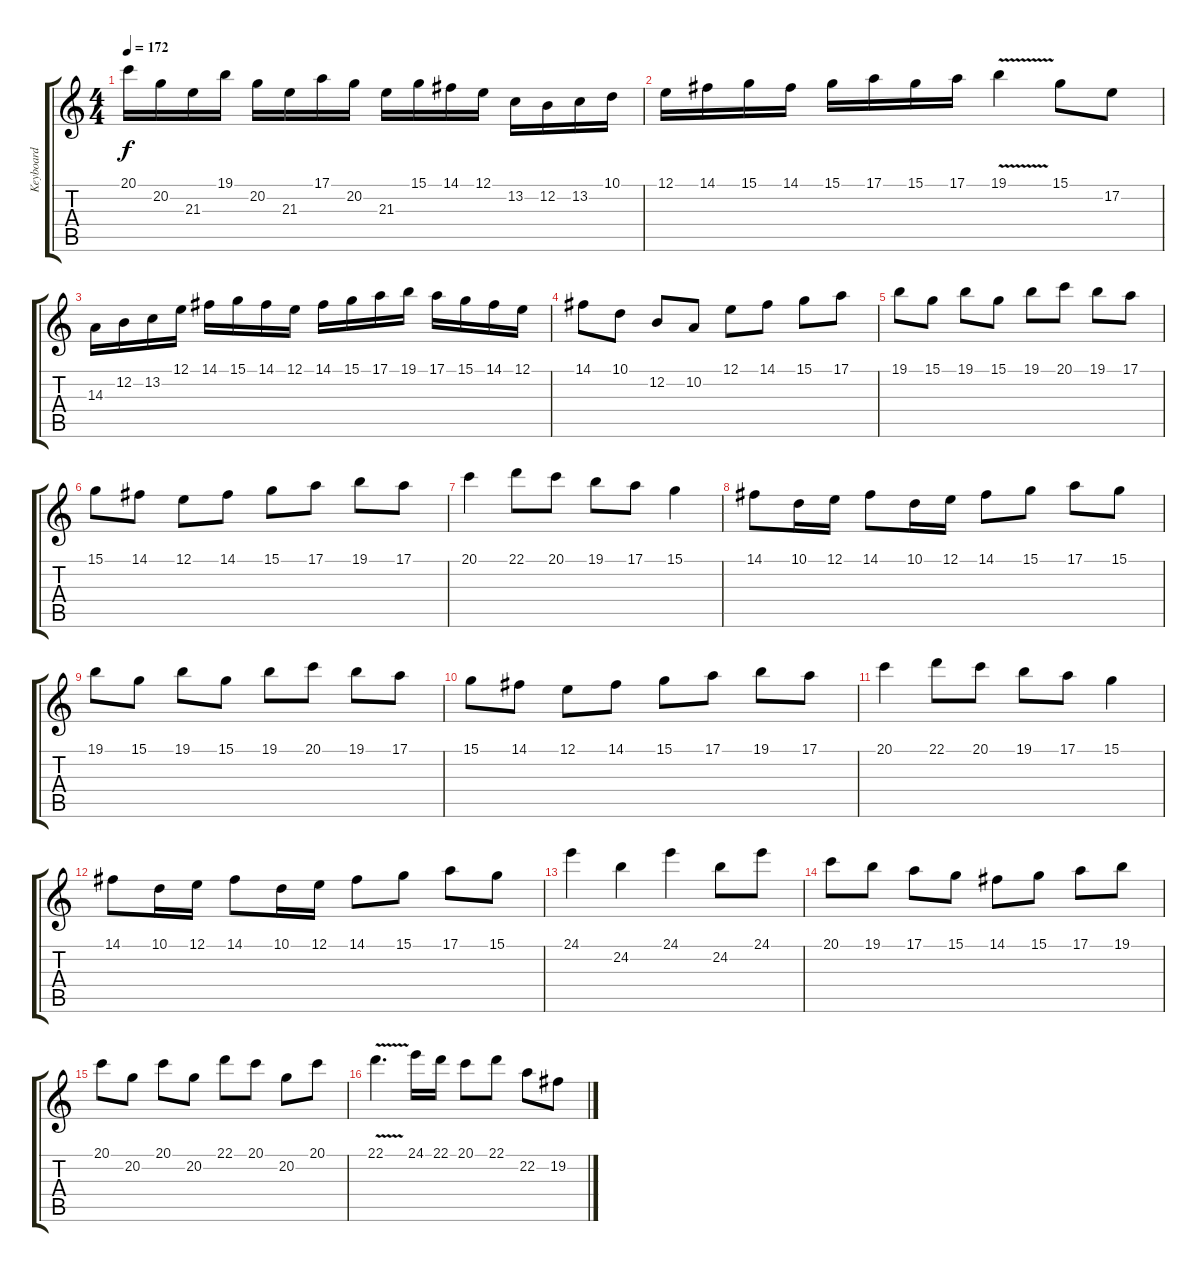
\track ("Keyboard" "Keyboard") {instrument lead2sawtooth}
\staff {score tabs}
\tuning (E4 B3 G3 D3 A2 E2) {hide}
\ts (4 4)
\tempo 172
\clef g2
\ks c
20.1.16{dy f} 20.2.16 21.3.16 19.1.16 20.2.16 21.3.16 17.1.16 20.2.16 21.3.16 15.1.16 14.1.16 12.1.16 13.2.16 12.2.16 13.2.16 10.1.16 |
12.1.16 14.1.16 15.1.16 14.1.16 15.1.16 17.1.16 15.1.16 17.1.16 19.1{v}.4 15.1.8 17.2.8 |
14.3.16 12.2.16 13.2.16 12.1.16 14.1.16 15.1.16 14.1.16 12.1.16 14.1.16 15.1.16 17.1.16 19.1.16 17.1.16 15.1.16 14.1.16 12.1.16 |
14.1.8 10.1.8 12.2.8 10.2.8 12.1.8 14.1.8 15.1.8 17.1.8 |
19.1.8 15.1.8 19.1.8 15.1.8 19.1.8 20.1.8 19.1.8 17.1.8 |
15.1.8 14.1.8 12.1.8 14.1.8 15.1.8 17.1.8 19.1.8 17.1.8 |
20.1.4 22.1.8 20.1.8 19.1.8 17.1.8 15.1.4 |
14.1.8 10.1.16 12.1.16 14.1.8 10.1.16 12.1.16 14.1.8 15.1.8 17.1.8 15.1.8 |
19.1.8 15.1.8 19.1.8 15.1.8 19.1.8 20.1.8 19.1.8 17.1.8 |
15.1.8 14.1.8 12.1.8 14.1.8 15.1.8 17.1.8 19.1.8 17.1.8 |
20.1.4 22.1.8 20.1.8 19.1.8 17.1.8 15.1.4 |
14.1.8 10.1.16 12.1.16 14.1.8 10.1.16 12.1.16 14.1.8 15.1.8 17.1.8 15.1.8 |
24.1.4 24.2.4 24.1.4 24.2.8 24.1.8 |
20.1.8 19.1.8 17.1.8 15.1.8 14.1.8 15.1.8 17.1.8 19.1.8 |
20.1.8 20.2.8 20.1.8 20.2.8 22.1.8 20.1.8 20.2.8 20.1.8 |
22.1{v}.4{d} 24.1.16 22.1.16 20.1.8 22.1.8 22.2.8 19.2.8
